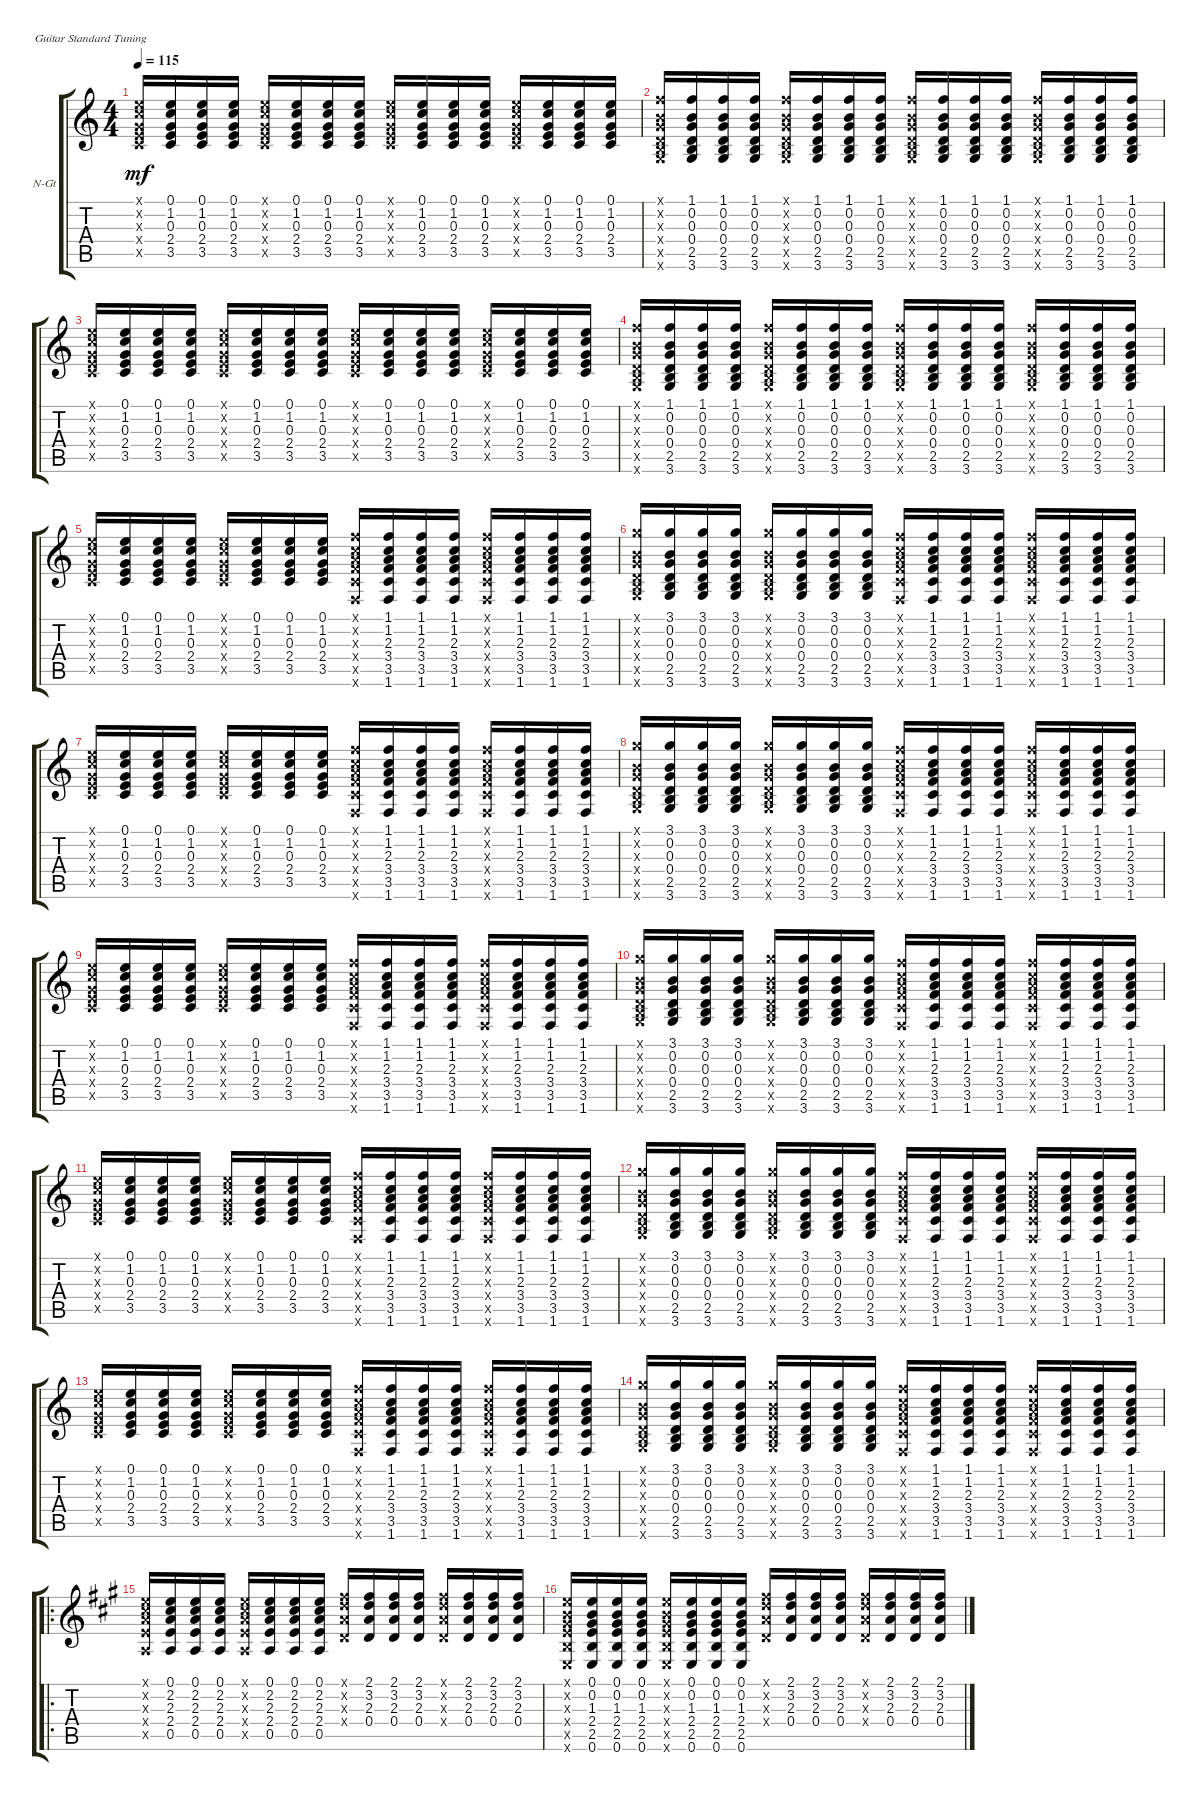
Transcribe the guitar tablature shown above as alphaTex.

\defaultSystemsLayout 4
\bracketExtendMode groupsimilarinstruments
\firstSystemTrackNameOrientation horizontal
\otherSystemsTrackNameOrientation horizontal
\track ("Guitar 2" "N-Gt") {instrument acousticguitarnylon}
\staff {score tabs}
\tuning (E4 B3 G3 D3 A2 E2)
\ts (4 4)
\tempo 115
\clef g2
\ks aminor
(0.1{x} 1.2{x} 0.3{x} 2.4{x} 3.5{x}).16{dy mf} (0.1 1.2 0.3 2.4 3.5).16 (0.1 1.2 0.3 2.4 3.5).16 (0.1 1.2 0.3 2.4 3.5).16 (0.1{x} 1.2{x} 0.3{x} 2.4{x} 3.5{x}).16 (0.1 1.2 0.3 2.4 3.5).16 (0.1 1.2 0.3 2.4 3.5).16 (0.1 1.2 0.3 2.4 3.5).16 (0.1{x} 1.2{x} 0.3{x} 2.4{x} 3.5{x}).16 (0.1 1.2 0.3 2.4 3.5).16 (0.1 1.2 0.3 2.4 3.5).16 (0.1 1.2 0.3 2.4 3.5).16 (0.1{x} 1.2{x} 0.3{x} 2.4{x} 3.5{x}).16 (0.1 1.2 0.3 2.4 3.5).16 (0.1 1.2 0.3 2.4 3.5).16 (0.1 1.2 0.3 2.4 3.5).16 |
(1.1{x} 0.2{x} 0.3{x} 0.4{x} 2.5{x} 3.6{x}).16 (1.1 0.2 0.3 0.4 2.5 3.6).16 (1.1 0.2 0.3 0.4 2.5 3.6).16 (1.1 0.2 0.3 0.4 2.5 3.6).16 (1.1{x} 0.2{x} 0.3{x} 0.4{x} 2.5{x} 3.6{x}).16 (1.1 0.2 0.3 0.4 2.5 3.6).16 (1.1 0.2 0.3 0.4 2.5 3.6).16 (1.1 0.2 0.3 0.4 2.5 3.6).16 (1.1{x} 0.2{x} 0.3{x} 0.4{x} 2.5{x} 3.6{x}).16 (1.1 0.2 0.3 0.4 2.5 3.6).16 (1.1 0.2 0.3 0.4 2.5 3.6).16 (1.1 0.2 0.3 0.4 2.5 3.6).16 (1.1{x} 0.2{x} 0.3{x} 0.4{x} 2.5{x} 3.6{x}).16 (1.1 0.2 0.3 0.4 2.5 3.6).16 (1.1 0.2 0.3 0.4 2.5 3.6).16 (1.1 0.2 0.3 0.4 2.5 3.6).16 |
(0.1{x} 1.2{x} 0.3{x} 2.4{x} 3.5{x}).16 (0.1 1.2 0.3 2.4 3.5).16 (0.1 1.2 0.3 2.4 3.5).16 (0.1 1.2 0.3 2.4 3.5).16 (0.1{x} 1.2{x} 0.3{x} 2.4{x} 3.5{x}).16 (0.1 1.2 0.3 2.4 3.5).16 (0.1 1.2 0.3 2.4 3.5).16 (0.1 1.2 0.3 2.4 3.5).16 (0.1{x} 1.2{x} 0.3{x} 2.4{x} 3.5{x}).16 (0.1 1.2 0.3 2.4 3.5).16 (0.1 1.2 0.3 2.4 3.5).16 (0.1 1.2 0.3 2.4 3.5).16 (0.1{x} 1.2{x} 0.3{x} 2.4{x} 3.5{x}).16 (0.1 1.2 0.3 2.4 3.5).16 (0.1 1.2 0.3 2.4 3.5).16 (0.1 1.2 0.3 2.4 3.5).16 |
(1.1{x} 0.2{x} 0.3{x} 0.4{x} 2.5{x} 3.6{x}).16 (1.1 0.2 0.3 0.4 2.5 3.6).16 (1.1 0.2 0.3 0.4 2.5 3.6).16 (1.1 0.2 0.3 0.4 2.5 3.6).16 (1.1{x} 0.2{x} 0.3{x} 0.4{x} 2.5{x} 3.6{x}).16 (1.1 0.2 0.3 0.4 2.5 3.6).16 (1.1 0.2 0.3 0.4 2.5 3.6).16 (1.1 0.2 0.3 0.4 2.5 3.6).16 (1.1{x} 0.2{x} 0.3{x} 0.4{x} 2.5{x} 3.6{x}).16 (1.1 0.2 0.3 0.4 2.5 3.6).16 (1.1 0.2 0.3 0.4 2.5 3.6).16 (1.1 0.2 0.3 0.4 2.5 3.6).16 (1.1{x} 0.2{x} 0.3{x} 0.4{x} 2.5{x} 3.6{x}).16 (1.1 0.2 0.3 0.4 2.5 3.6).16 (1.1 0.2 0.3 0.4 2.5 3.6).16 (1.1 0.2 0.3 0.4 2.5 3.6).16 |
(0.1{x} 1.2{x} 0.3{x} 2.4{x} 3.5{x}).16 (0.1 1.2 0.3 2.4 3.5).16 (0.1 1.2 0.3 2.4 3.5).16 (0.1 1.2 0.3 2.4 3.5).16 (0.1{x} 1.2{x} 0.3{x} 2.4{x} 3.5{x}).16 (0.1 1.2 0.3 2.4 3.5).16 (0.1 1.2 0.3 2.4 3.5).16 (0.1 1.2 0.3 2.4 3.5).16 (1.1{x} 1.2{x} 2.3{x} 3.4{x} 3.5{x} 1.6{x}).16 (1.1 1.2 2.3 3.4 3.5 1.6).16 (1.1 1.2 2.3 3.4 3.5 1.6).16 (1.1 1.2 2.3 3.4 3.5 1.6).16 (1.1{x} 1.2{x} 2.3{x} 3.4{x} 3.5{x} 1.6{x}).16 (1.1 1.2 2.3 3.4 3.5 1.6).16 (1.1 1.2 2.3 3.4 3.5 1.6).16 (1.1 1.2 2.3 3.4 3.5 1.6).16 |
(3.1{x} 0.2{x} 0.3{x} 0.4{x} 2.5{x} 3.6{x}).16 (3.1 0.2 0.3 0.4 2.5 3.6).16 (3.1 0.2 0.3 0.4 2.5 3.6).16 (3.1 0.2 0.3 0.4 2.5 3.6).16 (3.1{x} 0.2{x} 0.3{x} 0.4{x} 2.5{x} 3.6{x}).16 (3.1 0.2 0.3 0.4 2.5 3.6).16 (3.1 0.2 0.3 0.4 2.5 3.6).16 (3.1 0.2 0.3 0.4 2.5 3.6).16 (1.1{x} 1.2{x} 2.3{x} 3.4{x} 3.5{x} 1.6{x}).16 (1.1 1.2 2.3 3.4 3.5 1.6).16 (1.1 1.2 2.3 3.4 3.5 1.6).16 (1.1 1.2 2.3 3.4 3.5 1.6).16 (1.1{x} 1.2{x} 2.3{x} 3.4{x} 3.5{x} 1.6{x}).16 (1.1 1.2 2.3 3.4 3.5 1.6).16 (1.1 1.2 2.3 3.4 3.5 1.6).16 (1.1 1.2 2.3 3.4 3.5 1.6).16 |
(0.1{x} 1.2{x} 0.3{x} 2.4{x} 3.5{x}).16 (0.1 1.2 0.3 2.4 3.5).16 (0.1 1.2 0.3 2.4 3.5).16 (0.1 1.2 0.3 2.4 3.5).16 (0.1{x} 1.2{x} 0.3{x} 2.4{x} 3.5{x}).16 (0.1 1.2 0.3 2.4 3.5).16 (0.1 1.2 0.3 2.4 3.5).16 (0.1 1.2 0.3 2.4 3.5).16 (1.1{x} 1.2{x} 2.3{x} 3.4{x} 3.5{x} 1.6{x}).16 (1.1 1.2 2.3 3.4 3.5 1.6).16 (1.1 1.2 2.3 3.4 3.5 1.6).16 (1.1 1.2 2.3 3.4 3.5 1.6).16 (1.1{x} 1.2{x} 2.3{x} 3.4{x} 3.5{x} 1.6{x}).16 (1.1 1.2 2.3 3.4 3.5 1.6).16 (1.1 1.2 2.3 3.4 3.5 1.6).16 (1.1 1.2 2.3 3.4 3.5 1.6).16 |
(3.1{x} 0.2{x} 0.3{x} 0.4{x} 2.5{x} 3.6{x}).16 (3.1 0.2 0.3 0.4 2.5 3.6).16 (3.1 0.2 0.3 0.4 2.5 3.6).16 (3.1 0.2 0.3 0.4 2.5 3.6).16 (3.1{x} 0.2{x} 0.3{x} 0.4{x} 2.5{x} 3.6{x}).16 (3.1 0.2 0.3 0.4 2.5 3.6).16 (3.1 0.2 0.3 0.4 2.5 3.6).16 (3.1 0.2 0.3 0.4 2.5 3.6).16 (1.1{x} 1.2{x} 2.3{x} 3.4{x} 3.5{x} 1.6{x}).16 (1.1 1.2 2.3 3.4 3.5 1.6).16 (1.1 1.2 2.3 3.4 3.5 1.6).16 (1.1 1.2 2.3 3.4 3.5 1.6).16 (1.1{x} 1.2{x} 2.3{x} 3.4{x} 3.5{x} 1.6{x}).16 (1.1 1.2 2.3 3.4 3.5 1.6).16 (1.1 1.2 2.3 3.4 3.5 1.6).16 (1.1 1.2 2.3 3.4 3.5 1.6).16 |
(0.1{x} 1.2{x} 0.3{x} 2.4{x} 3.5{x}).16 (0.1 1.2 0.3 2.4 3.5).16 (0.1 1.2 0.3 2.4 3.5).16 (0.1 1.2 0.3 2.4 3.5).16 (0.1{x} 1.2{x} 0.3{x} 2.4{x} 3.5{x}).16 (0.1 1.2 0.3 2.4 3.5).16 (0.1 1.2 0.3 2.4 3.5).16 (0.1 1.2 0.3 2.4 3.5).16 (1.1{x} 1.2{x} 2.3{x} 3.4{x} 3.5{x} 1.6{x}).16 (1.1 1.2 2.3 3.4 3.5 1.6).16 (1.1 1.2 2.3 3.4 3.5 1.6).16 (1.1 1.2 2.3 3.4 3.5 1.6).16 (1.1{x} 1.2{x} 2.3{x} 3.4{x} 3.5{x} 1.6{x}).16 (1.1 1.2 2.3 3.4 3.5 1.6).16 (1.1 1.2 2.3 3.4 3.5 1.6).16 (1.1 1.2 2.3 3.4 3.5 1.6).16 |
(3.1{x} 0.2{x} 0.3{x} 0.4{x} 2.5{x} 3.6{x}).16 (3.1 0.2 0.3 0.4 2.5 3.6).16 (3.1 0.2 0.3 0.4 2.5 3.6).16 (3.1 0.2 0.3 0.4 2.5 3.6).16 (3.1{x} 0.2{x} 0.3{x} 0.4{x} 2.5{x} 3.6{x}).16 (3.1 0.2 0.3 0.4 2.5 3.6).16 (3.1 0.2 0.3 0.4 2.5 3.6).16 (3.1 0.2 0.3 0.4 2.5 3.6).16 (1.1{x} 1.2{x} 2.3{x} 3.4{x} 3.5{x} 1.6{x}).16 (1.1 1.2 2.3 3.4 3.5 1.6).16 (1.1 1.2 2.3 3.4 3.5 1.6).16 (1.1 1.2 2.3 3.4 3.5 1.6).16 (1.1{x} 1.2{x} 2.3{x} 3.4{x} 3.5{x} 1.6{x}).16 (1.1 1.2 2.3 3.4 3.5 1.6).16 (1.1 1.2 2.3 3.4 3.5 1.6).16 (1.1 1.2 2.3 3.4 3.5 1.6).16 |
(0.1{x} 1.2{x} 0.3{x} 2.4{x} 3.5{x}).16 (0.1 1.2 0.3 2.4 3.5).16 (0.1 1.2 0.3 2.4 3.5).16 (0.1 1.2 0.3 2.4 3.5).16 (0.1{x} 1.2{x} 0.3{x} 2.4{x} 3.5{x}).16 (0.1 1.2 0.3 2.4 3.5).16 (0.1 1.2 0.3 2.4 3.5).16 (0.1 1.2 0.3 2.4 3.5).16 (1.1{x} 1.2{x} 2.3{x} 3.4{x} 3.5{x} 1.6{x}).16 (1.1 1.2 2.3 3.4 3.5 1.6).16 (1.1 1.2 2.3 3.4 3.5 1.6).16 (1.1 1.2 2.3 3.4 3.5 1.6).16 (1.1{x} 1.2{x} 2.3{x} 3.4{x} 3.5{x} 1.6{x}).16 (1.1 1.2 2.3 3.4 3.5 1.6).16 (1.1 1.2 2.3 3.4 3.5 1.6).16 (1.1 1.2 2.3 3.4 3.5 1.6).16 |
(3.1{x} 0.2{x} 0.3{x} 0.4{x} 2.5{x} 3.6{x}).16 (3.1 0.2 0.3 0.4 2.5 3.6).16 (3.1 0.2 0.3 0.4 2.5 3.6).16 (3.1 0.2 0.3 0.4 2.5 3.6).16 (3.1{x} 0.2{x} 0.3{x} 0.4{x} 2.5{x} 3.6{x}).16 (3.1 0.2 0.3 0.4 2.5 3.6).16 (3.1 0.2 0.3 0.4 2.5 3.6).16 (3.1 0.2 0.3 0.4 2.5 3.6).16 (1.1{x} 1.2{x} 2.3{x} 3.4{x} 3.5{x} 1.6{x}).16 (1.1 1.2 2.3 3.4 3.5 1.6).16 (1.1 1.2 2.3 3.4 3.5 1.6).16 (1.1 1.2 2.3 3.4 3.5 1.6).16 (1.1{x} 1.2{x} 2.3{x} 3.4{x} 3.5{x} 1.6{x}).16 (1.1 1.2 2.3 3.4 3.5 1.6).16 (1.1 1.2 2.3 3.4 3.5 1.6).16 (1.1 1.2 2.3 3.4 3.5 1.6).16 |
(0.1{x} 1.2{x} 0.3{x} 2.4{x} 3.5{x}).16 (0.1 1.2 0.3 2.4 3.5).16 (0.1 1.2 0.3 2.4 3.5).16 (0.1 1.2 0.3 2.4 3.5).16 (0.1{x} 1.2{x} 0.3{x} 2.4{x} 3.5{x}).16 (0.1 1.2 0.3 2.4 3.5).16 (0.1 1.2 0.3 2.4 3.5).16 (0.1 1.2 0.3 2.4 3.5).16 (1.1{x} 1.2{x} 2.3{x} 3.4{x} 3.5{x} 1.6{x}).16 (1.1 1.2 2.3 3.4 3.5 1.6).16 (1.1 1.2 2.3 3.4 3.5 1.6).16 (1.1 1.2 2.3 3.4 3.5 1.6).16 (1.1{x} 1.2{x} 2.3{x} 3.4{x} 3.5{x} 1.6{x}).16 (1.1 1.2 2.3 3.4 3.5 1.6).16 (1.1 1.2 2.3 3.4 3.5 1.6).16 (1.1 1.2 2.3 3.4 3.5 1.6).16 |
(3.1{x} 0.2{x} 0.3{x} 0.4{x} 2.5{x} 3.6{x}).16 (3.1 0.2 0.3 0.4 2.5 3.6).16 (3.1 0.2 0.3 0.4 2.5 3.6).16 (3.1 0.2 0.3 0.4 2.5 3.6).16 (3.1{x} 0.2{x} 0.3{x} 0.4{x} 2.5{x} 3.6{x}).16 (3.1 0.2 0.3 0.4 2.5 3.6).16 (3.1 0.2 0.3 0.4 2.5 3.6).16 (3.1 0.2 0.3 0.4 2.5 3.6).16 (1.1{x} 1.2{x} 2.3{x} 3.4{x} 3.5{x} 1.6{x}).16 (1.1 1.2 2.3 3.4 3.5 1.6).16 (1.1 1.2 2.3 3.4 3.5 1.6).16 (1.1 1.2 2.3 3.4 3.5 1.6).16 (1.1{x} 1.2{x} 2.3{x} 3.4{x} 3.5{x} 1.6{x}).16 (1.1 1.2 2.3 3.4 3.5 1.6).16 (1.1 1.2 2.3 3.4 3.5 1.6).16 (1.1 1.2 2.3 3.4 3.5 1.6).16 |
\ro
\ks a
(0.1{x} 2.2{x} 2.3{x} 2.4{x} 0.5{x}).16 (0.1 2.2 2.3 2.4 0.5).16 (0.1 2.2 2.3 2.4 0.5).16 (0.1 2.2 2.3 2.4 0.5).16 (0.1{x} 2.2{x} 2.3{x} 2.4{x} 0.5{x}).16 (0.1 2.2 2.3 2.4 0.5).16 (0.1 2.2 2.3 2.4 0.5).16 (0.1 2.2 2.3 2.4 0.5).16 (2.1{x} 3.2{x} 2.3{x} 0.4{x}).16 (2.1 3.2 2.3 0.4).16 (2.1 3.2 2.3 0.4).16 (2.1 3.2 2.3 0.4).16 (2.1{x} 3.2{x} 2.3{x} 0.4{x}).16 (2.1 3.2 2.3 0.4).16 (2.1 3.2 2.3 0.4).16 (2.1 3.2 2.3 0.4).16 |
(0.1{x} 0.2{x} 1.3{x} 2.4{x} 2.5{x} 0.6{x}).16 (0.1 0.2 1.3 2.4 2.5 0.6).16 (0.1 0.2 1.3 2.4 2.5 0.6).16 (0.1 0.2 1.3 2.4 2.5 0.6).16 (0.1{x} 0.2{x} 1.3{x} 2.4{x} 2.5{x} 0.6{x}).16 (0.1 0.2 1.3 2.4 2.5 0.6).16 (0.1 0.2 1.3 2.4 2.5 0.6).16 (0.1 0.2 1.3 2.4 2.5 0.6).16 (2.1{x} 3.2{x} 2.3{x} 0.4{x}).16 (2.1 3.2 2.3 0.4).16 (2.1 3.2 2.3 0.4).16 (2.1 3.2 2.3 0.4).16 (2.1{x} 3.2{x} 2.3{x} 0.4{x}).16 (2.1 3.2 2.3 0.4).16 (2.1 3.2 2.3 0.4).16 (2.1 3.2 2.3 0.4).16
